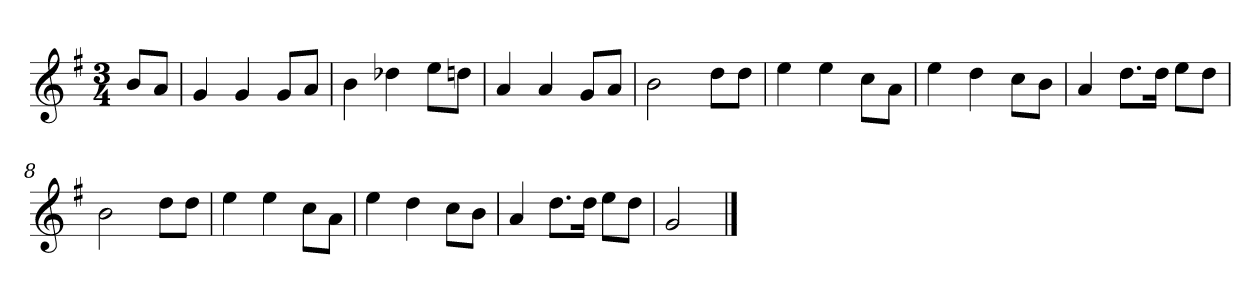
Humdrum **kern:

**kern
*part1
*staff1
*k[f#]
*M3/4
*MM120
=
8bL
8aJ
=1
4g
4g
8gL
8aJ
=2
4b
4dd-X
8eeL
8ddnJ
=3
4a
4a
8gL
8aJ
=4
2b
8ddL
8ddJ
=5
4ee
4ee
8ccL
8aJ
=6
4ee
4dd
8ccL
8bJ
=7
4a
8.ddL
16ddJk
8eeL
8ddJ
=8
2b
8ddL
8ddJ
=9
4ee
4ee
8ccL
8aJ
=10
4ee
4dd
8ccL
8bJ
=11
4a
8.ddL
16ddJk
8eeL
8ddJ
=12
2g
==
*-
